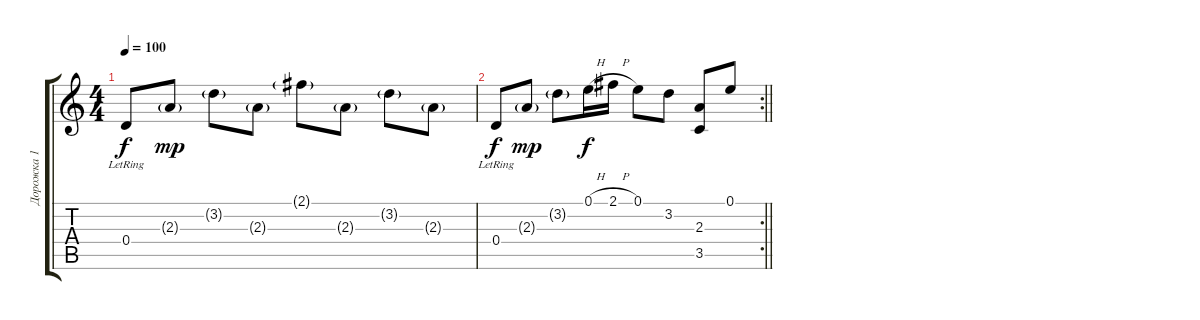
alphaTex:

\track ("Дорожка 1" "Дорожка 1") {instrument distortionguitar}
\staff {score tabs}
\tuning (E4 B3 G3 D3 A2 E2) {hide}
\ts (4 4)
\tempo 100
\clef g2
\ks c
0.4{lr}.8{dy f} 2.3{g}.8{dy mp} 3.2{g}.8 2.3{g}.8 2.1{g}.8 2.3{g}.8 3.2{g}.8 2.3{g}.8 |
\rc 2
\barLineRight lightlight
0.4{lr}.8{dy f} 2.3{g}.8{dy mp} 3.2{g}.8 0.1{h}.16{dy f} 2.1{h}.16 0.1.8 3.2.8 (2.3 3.5{t}).8 0.1.8
